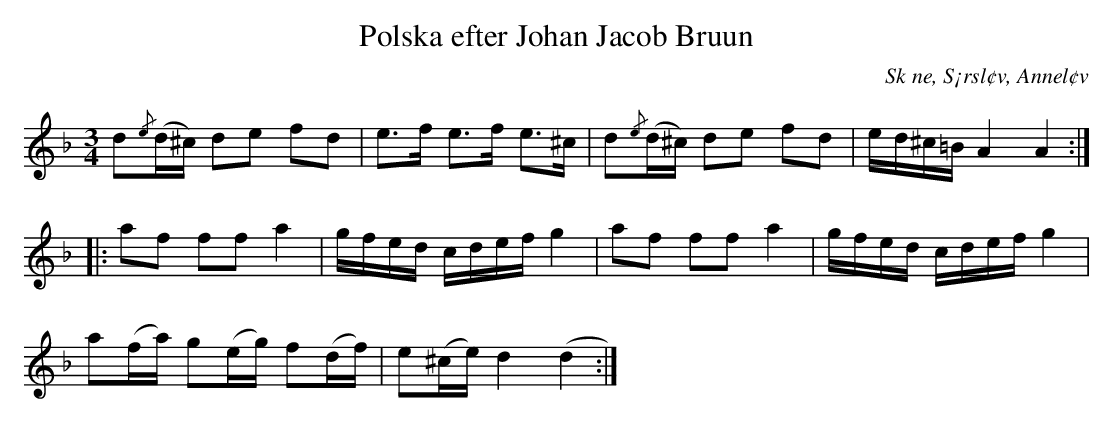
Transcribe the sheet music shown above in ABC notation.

X:1
T:Polska efter Johan Jacob Bruun
O:Sk ne, S¡rsl¢v, Annel¢v
M:3/4
L:1/16
K:Dm
d2{/e}(d^c) d2e2 f2d2 | e2>f2 e2>f2 e2>^c2 | d2{/e}(d^c) d2e2 f2d2 | ed^c=B A4 A4 ::
a2f2 f2f2 a4 | gfed cdef g4 | a2f2 f2f2 a4 | gfed cdef g4 |
a2(fa) g2(eg) f2(df) | e2(^ce) d4 (d4 :|
